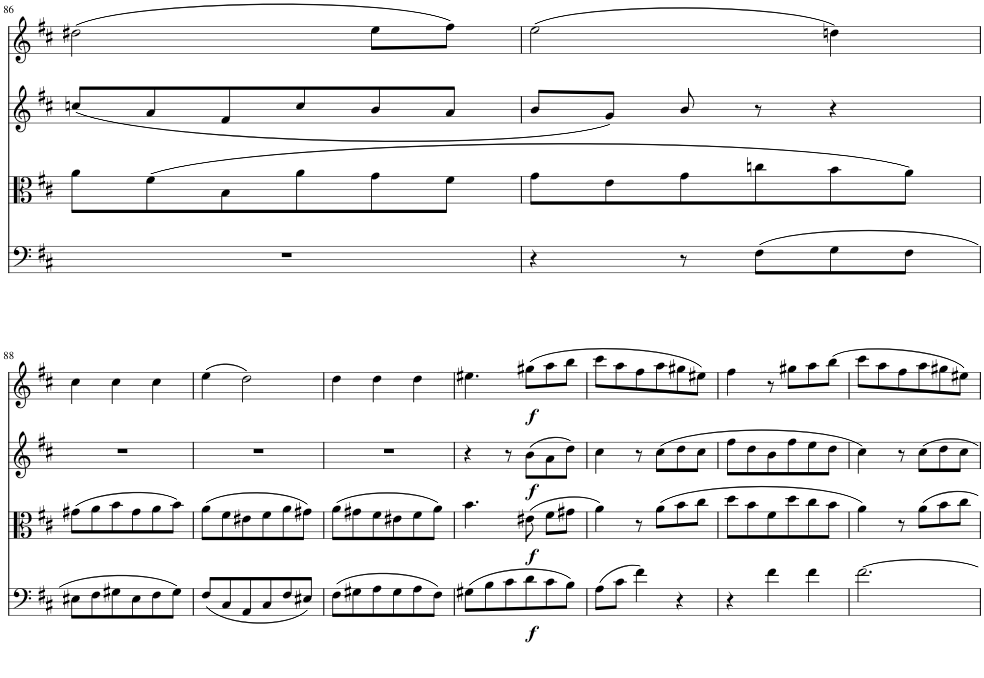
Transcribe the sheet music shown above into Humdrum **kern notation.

**kern	**dynam	**kern	**dynam	**kern	**kern	**dynam
*part4	*part4	*part3	*part3	*part2	*part1	*part1
*staff4	*staff4	*staff3	*staff3	*staff2	*staff1	*staff1
*I"Piano	*	*I"Piano	*	*I"Piano	*I"Piano	*
*I'Pno	*	*I'Pno	*	*I'Pno	*I'Pno	*
!!LO:PB:g=z
*clefF4	*	*clefC3	*	*clefG2	*clefG2	*
*k[f#c#]	*	*k[f#c#]	*	*k[f#c#]	*k[f#c#]	*
*M3/4	*	*M3/4	*	*M3/4	*M3/4	*
=86	=86	=86	=86	=86	=86	=86
2.r	.	8a\L	.	(8ccn/L	(2dd#X\	.
.	.	(8f#\	.	8a/	.	.
.	.	8B\	.	8f#/	.	.
.	.	8a\	.	8cc/	.	.
.	.	8g\	.	8b/	8ee\L	.
.	.	8f#\J	.	8a/J	8ff#\J)	.
=87	=87	=87	=87	=87	=87	=87
4r	.	8g\L	.	8b/L	(2ee\	.
.	.	8e\	.	8g/J)	.	.
8r	.	8g\	.	8b/	.	.
(8F#\L	.	8ccn\	.	8r	.	.
8G\	.	8b\	.	4r	4ddn\)	.
8F#\J	.	8a\J)	.	.	.	.
!!LO:LB:g=z
=88	=88	=88	=88	=88	=88	=88
8E#X\L	.	(8g#X\L	.	2.r	4cc#\	.
8F#\	.	8a\	.	.	.	.
8G#X\	.	8b\	.	.	4cc#\	.
8E#\	.	8g#\	.	.	.	.
8F#\	.	8a\	.	.	4cc#\	.
8G#\J)	.	8b\J)	.	.	.	.
=89	=89	=89	=89	=89	=89	=89
(8F#/L	.	(8a\L	.	2.r	(4ee\	.
8C#/	.	8f#\	.	.	.	.
8AA/	.	8e#X\	.	.	2dd\)	.
8C#/	.	8f#\	.	.	.	.
8F#/	.	8a\	.	.	.	.
8E#X/J)	.	8g#X\J)	.	.	.	.
=90	=90	=90	=90	=90	=90	=90
(8F#\L	.	(8a\L	.	2.r	4dd\	.
8G#X\	.	8g#X\	.	.	.	.
8A\	.	8f#\	.	.	4dd\	.
8G#\	.	8e#X\	.	.	.	.
8A\	.	8f#\	.	.	4dd\	.
8F#\J)	.	8a\J)	.	.	.	.
=91	=91	=91	=91	=91	=91	=91
(8G#X\L	.	4.b\	.	4r	4.ee#X\	.
8B\	.	.	.	.	.	.
8c#\	.	.	.	8r	.	.
!	!LO:DY:b	!	!LO:DY:b	!	!	!
!	!	!	!LO:DY:n=1:a	!	!	!LO:DY:b
8d\	f	(8e#X\	f f	(8b\L	(8gg#X\L	f
8c#\	.	8f#\L	.	8a\	8aa\	.
8B\J)	.	8g#X\J	.	8dd\J)	8bb\J	.
=92	=92	=92	=92	=92	=92	=92
(8A\L	.	4a\)	.	4cc#\	8ccc#\L	.
8c#\J	.	.	.	.	8aa\	.
4f#\)	.	8r	.	8r	8ff#\	.
.	.	(8a\L	.	(8cc#\L	8aa\	.
4r	.	8b\	.	8dd\	8gg#X\	.
.	.	8cc#\J	.	8cc#\J	8ee#X\J)	.
=93	=93	=93	=93	=93	=93	=93
4r	.	8dd\L	.	8ff#\L	4ff#\	.
.	.	8b\	.	8dd\	.	.
4f#\	.	8f#\	.	8b\	8r	.
.	.	8dd\	.	8ff#\	8gg#X\L	.
4f#\	.	8cc#\	.	8ee\	8aa\	.
.	.	8b\J	.	8dd\J	(8bb\J	.
=94	=94	=94	=94	=94	=94	=94
[2.f#\	.	4a\)	.	4cc#\)	8ccc#\L	.
.	.	.	.	.	8aa\	.
.	.	8r	.	8r	8ff#\	.
.	.	8a\L	.	8cc#\L	8aa\	.
.	.	8b\	.	8dd\	8gg#X\	.
.	.	8cc#\J	.	8cc#\J	8ee#X\J)	.
=	=	=	=	=	=	=
*-	*-	*-	*-	*-	*-	*-
